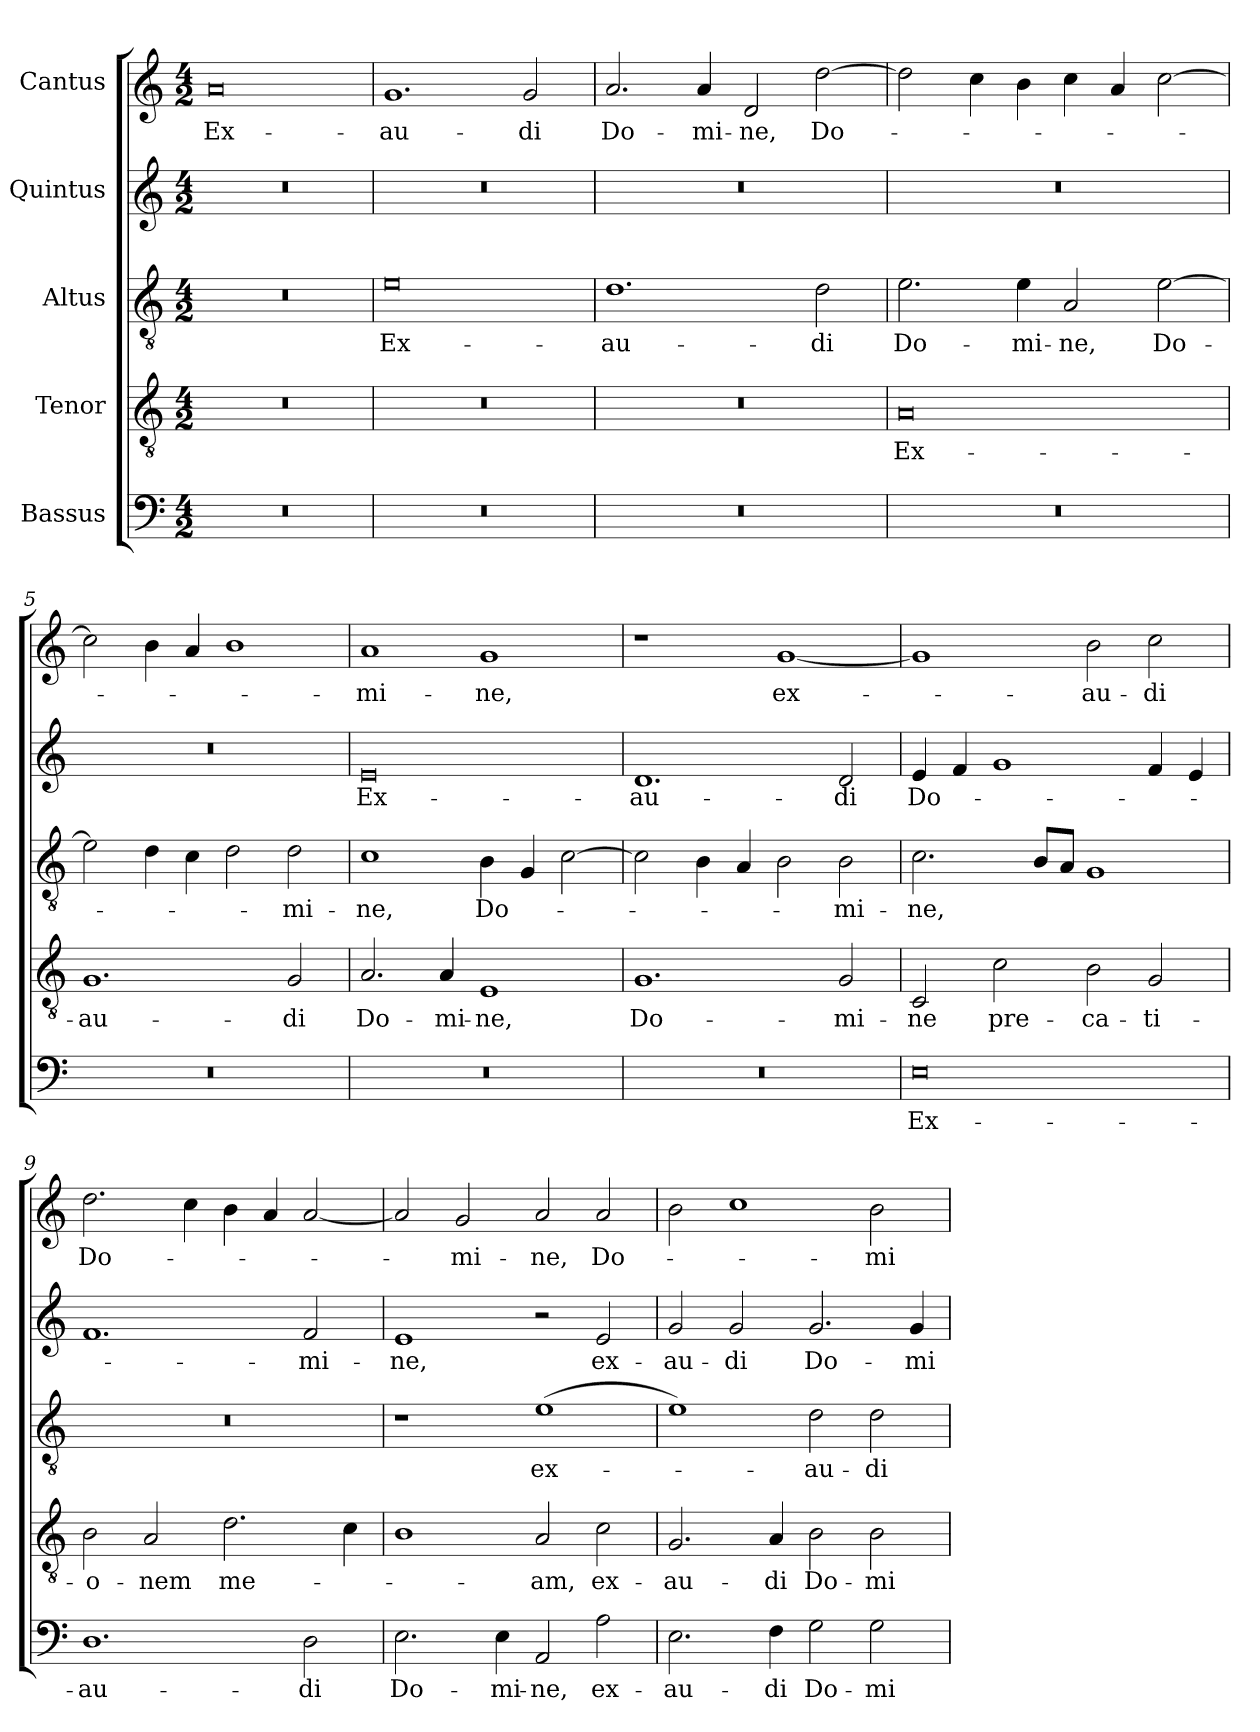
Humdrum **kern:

**kern	**text	**kern	**text	**kern	**text	**kern	**text	**kern	**text
*part5	*part5	*part4	*part4	*part3	*part3	*part2	*part2	*part1	*part1
*staff5	*staff5	*staff4	*staff4	*staff3	*staff3	*staff2	*staff2	*staff1	*staff1
*I"Bassus	*	*I"Tenor	*	*I"Altus	*	*I"Quintus	*	*I"Cantus	*
*clefF4	*	*clefGv2	*	*clefGv2	*	*clefG2	*	*clefG2	*
*k[]	*	*k[]	*	*k[]	*	*k[]	*	*k[]	*
*M4/2	*	*M4/2	*	*M4/2	*	*M4/2	*	*M4/2	*
*MM200	*	*MM200	*	*MM200	*	*MM200	*	*MM200	*
=1	=1	=1	=1	=1	=1	=1	=1	=1	=1
!	!	!	!	!	!	!	!	!	!LO:LY:b
0r	.	0r	.	0r	.	0r	.	0a	Ex-
=2	=2	=2	=2	=2	=2	=2	=2	=2	=2
!	!	!	!	!	!LO:LY:b	!	!	!	!LO:LY:b
0r	.	0r	.	0e	Ex-	0r	.	1.g	-au-
!	!	!	!	!	!	!	!	!	!LO:LY:b
.	.	.	.	.	.	.	.	2g/	-di
=3	=3	=3	=3	=3	=3	=3	=3	=3	=3
!	!	!	!	!	!LO:LY:b	!	!	!	!LO:LY:b
0r	.	0r	.	1.d	-au-	0r	.	2.a/	Do-
!	!	!	!	!	!	!	!	!	!LO:LY:b
.	.	.	.	.	.	.	.	4a/	-mi-
!	!	!	!	!	!	!	!	!	!LO:LY:b
.	.	.	.	.	.	.	.	2d/	-ne,
!	!	!	!	!	!LO:LY:b	!	!	!	!LO:LY:b
.	.	.	.	2d\	-di	.	.	[2dd	Do-
=4	=4	=4	=4	=4	=4	=4	=4	=4	=4
!	!	!	!LO:LY:b	!	!LO:LY:b	!	!	!	!
0r	.	0A	Ex-	2.e\	Do-	0r	.	2dd\]	.
.	.	.	.	.	.	.	.	4cc\	.
!	!	!	!	!	!LO:LY:b	!	!	!	!
.	.	.	.	4e\	-mi-	.	.	4b\	.
!	!	!	!	!	!LO:LY:b	!	!	!	!
.	.	.	.	2A/	-ne,	.	.	4cc\	.
.	.	.	.	.	.	.	.	4a/	.
!	!	!	!	!	!LO:LY:b	!	!	!	!
.	.	.	.	[2e	Do-	.	.	[2cc	.
=5	=5	=5	=5	=5	=5	=5	=5	=5	=5
!	!	!	!LO:LY:b	!	!	!	!	!	!
0r	.	1.G	-au-	2e\]	.	0r	.	2cc\]	.
.	.	.	.	4d\	.	.	.	4b\	.
.	.	.	.	4c\	.	.	.	4a/	.
.	.	.	.	2d\	.	.	.	1b	.
!	!	!	!LO:LY:b	!	!LO:LY:b	!	!	!	!
.	.	2G/	-di	2d\	-mi-	.	.	.	.
!!LO:LB:g=z
=6	=6	=6	=6	=6	=6	=6	=6	=6	=6
!	!	!	!LO:LY:b	!	!LO:LY:b	!	!LO:LY:b	!	!LO:LY:b
0r	.	2.A/	Do-	1c	-ne,	0e	Ex-	1a	-mi-
!	!	!	!LO:LY:b	!	!	!	!	!	!
.	.	4A/	-mi-	.	.	.	.	.	.
!	!	!	!LO:LY:b	!	!LO:LY:b	!	!	!	!LO:LY:b
.	.	1E	-ne,	4B\	Do-	.	.	1g	-ne,
.	.	.	.	4G/	.	.	.	.	.
.	.	.	.	[2c	.	.	.	.	.
=7	=7	=7	=7	=7	=7	=7	=7	=7	=7
!	!	!	!LO:LY:b	!	!	!	!LO:LY:b	!	!
0r	.	1.G	Do-	2c\]	.	1.d	-au-	1r	.
.	.	.	.	4B\	.	.	.	.	.
.	.	.	.	4A/	.	.	.	.	.
!	!	!	!	!	!	!	!	!	!LO:LY:b
.	.	.	.	2B\	.	.	.	[1g	ex-
!	!	!	!LO:LY:b	!	!LO:LY:b	!	!LO:LY:b	!	!
.	.	2G/	-mi-	2B\	-mi-	2d/	-di	.	.
=8	=8	=8	=8	=8	=8	=8	=8	=8	=8
!	!LO:LY:b	!	!LO:LY:b	!	!LO:LY:b	!	!LO:LY:b	!	!
0E	Ex-	2C/	-ne	2.c\	-ne,	4e/	Do-	1g]	.
.	.	.	.	.	.	4f/	.	.	.
!	!	!	!LO:LY:b	!	!	!	!	!	!
.	.	2c\	pre-	.	.	1g	.	.	.
.	.	.	.	8B/L	.	.	.	.	.
.	.	.	.	8A/J	.	.	.	.	.
!	!	!	!LO:LY:b	!	!	!	!	!	!LO:LY:b
.	.	2B\	-ca-	1G	.	.	.	2b\	-au-
!	!	!	!LO:LY:b	!	!	!	!	!	!LO:LY:b
.	.	2G/	-ti-	.	.	4f/	.	2cc\	-di
.	.	.	.	.	.	4e/	.	.	.
=9	=9	=9	=9	=9	=9	=9	=9	=9	=9
!	!LO:LY:b	!	!LO:LY:b	!	!	!	!	!	!LO:LY:b
1.D	-au-	2B\	-o-	0r	.	1.f	.	2.dd\	Do-
!	!	!	!LO:LY:b	!	!	!	!	!	!
.	.	2A/	-nem	.	.	.	.	.	.
.	.	.	.	.	.	.	.	4cc\	.
!	!	!	!LO:LY:b	!	!	!	!	!	!
.	.	2.d\	me-	.	.	.	.	4b\	.
.	.	.	.	.	.	.	.	4a/	.
!	!LO:LY:b	!	!	!	!	!	!LO:LY:b	!	!
2D\	-di	.	.	.	.	2f/	-mi-	[2a	.
.	.	4c\	.	.	.	.	.	.	.
=10	=10	=10	=10	=10	=10	=10	=10	=10	=10
!	!LO:LY:b	!	!	!	!	!	!LO:LY:b	!	!
2.E\	Do-	1B	.	1r	.	1e	-ne,	2a/]	.
!	!	!	!	!	!	!	!	!	!LO:LY:b
.	.	.	.	.	.	.	.	2g/	-mi-
!	!LO:LY:b	!	!	!	!	!	!	!	!
4E\	-mi-	.	.	.	.	.	.	.	.
!	!LO:LY:b	!	!LO:LY:b	!	!LO:LY:b	!	!	!	!LO:LY:b
2AA/	-ne,	2A/	-am,	(1e	ex-	2r	.	2a/	-ne,
!	!LO:LY:b	!	!LO:LY:b	!	!	!	!LO:LY:b	!	!LO:LY:b
2A\	ex-	2c\	ex-	.	.	2e/	ex-	2a/	Do-
!!LO:PB:g=z
=11	=11	=11	=11	=11	=11	=11	=11	=11	=11
!	!LO:LY:b	!	!LO:LY:b	!	!	!	!LO:LY:b	!	!
2.E\	-au-	2.G/	-au-	1e)	.	2g/	-au-	2b\	.
!	!	!	!	!	!	!	!LO:LY:b	!	!
.	.	.	.	.	.	2g/	-di	1cc	.
!	!LO:LY:b	!	!LO:LY:b	!	!	!	!	!	!
4F\	-di	4A/	-di	.	.	.	.	.	.
!	!LO:LY:b	!	!LO:LY:b	!	!LO:LY:b	!	!LO:LY:b	!	!
2G\	Do-	2B\	Do-	2d\	-au-	2.g/	Do-	.	.
!	!LO:LY:b	!	!LO:LY:b	!	!LO:LY:b	!	!	!	!LO:LY:b
2G\	-mi-	2B\	-mi-	2d\	-di	.	.	2b\	-mi-
!	!	!	!	!	!	!	!LO:LY:b	!	!
.	.	.	.	.	.	4g/	-mi-	.	.
=	=	=	=	=	=	=	=	=	=
*-	*-	*-	*-	*-	*-	*-	*-	*-	*-
